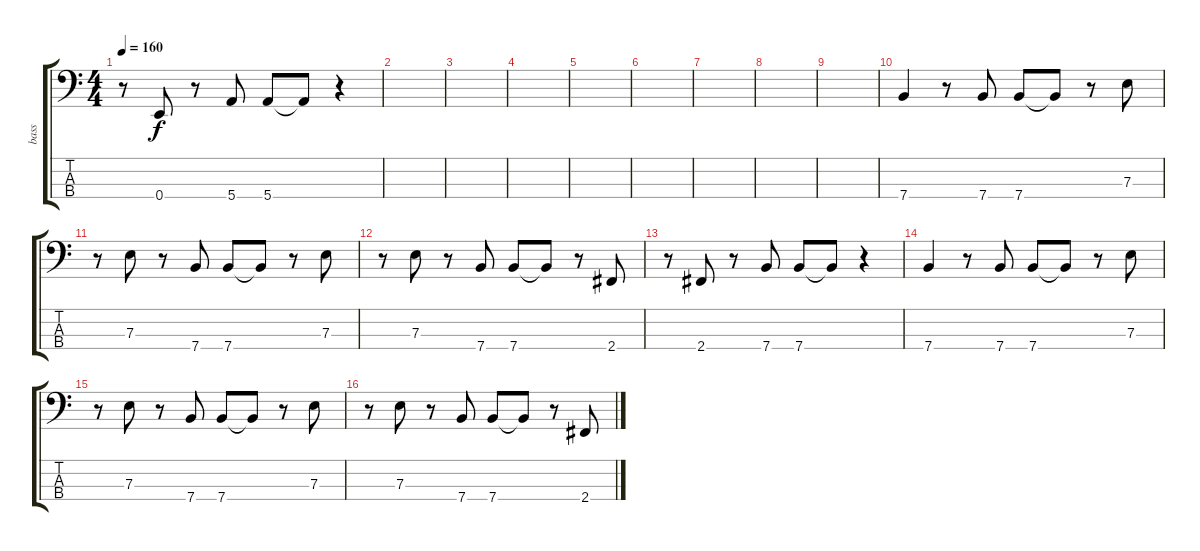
\track ("bass" "bass") {instrument electricbasspick}
\staff {score tabs}
\tuning (G2 D2 A1 E1) {hide}
\ts (4 4)
\tempo 160
\clef f4
\ks c
r.8{dy f} 0.4.8 r.8 5.4.8 5.4.8 5.4{t}.8 r.4 |
|
|
|
|
|
|
|
|
7.4.4 r.8 7.4.8 7.4.8 7.4{t}.8 r.8 7.3.8 |
r.8 7.3.8 r.8 7.4.8 7.4.8 7.4{t}.8 r.8 7.3.8 |
r.8 7.3.8 r.8 7.4.8 7.4.8 7.4{t}.8 r.8 2.4.8 |
r.8 2.4.8 r.8 7.4.8 7.4.8 7.4{t}.8 r.4 |
7.4.4 r.8 7.4.8 7.4.8 7.4{t}.8 r.8 7.3.8 |
r.8 7.3.8 r.8 7.4.8 7.4.8 7.4{t}.8 r.8 7.3.8 |
r.8 7.3.8 r.8 7.4.8 7.4.8 7.4{t}.8 r.8 2.4.8
